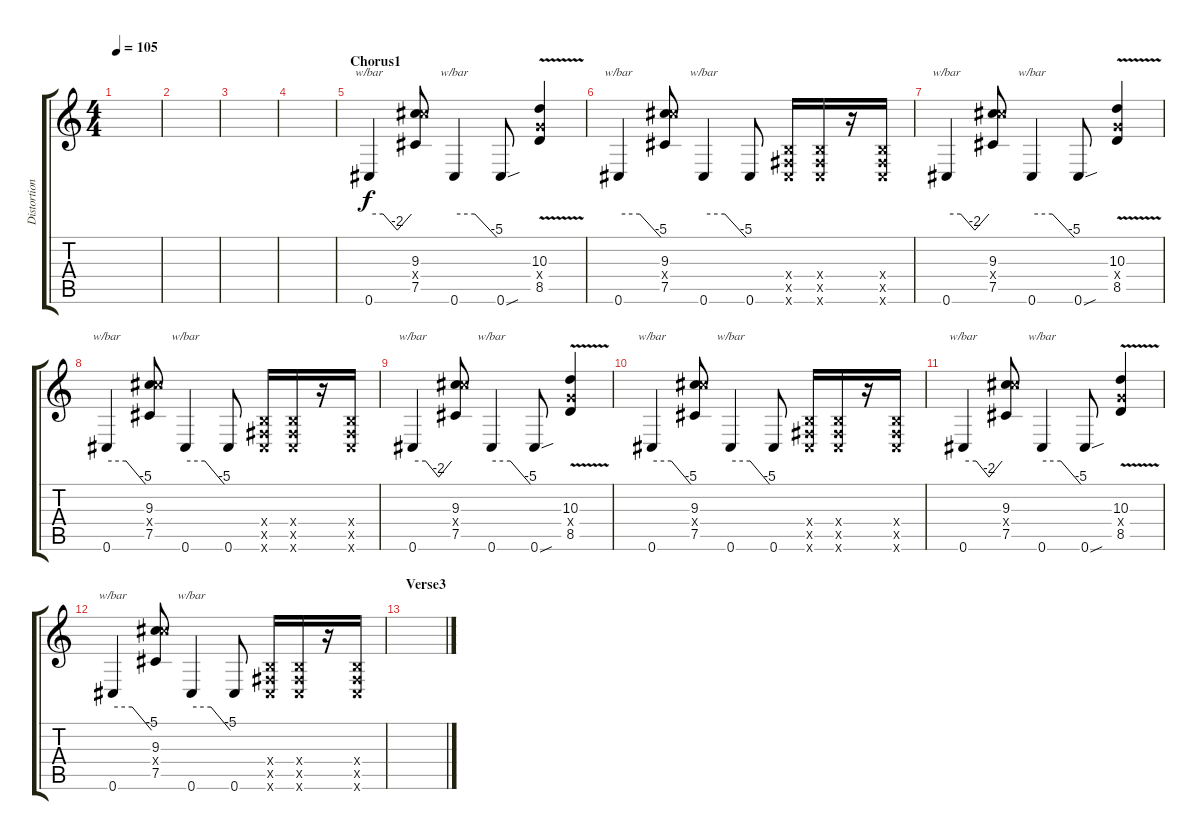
\track ("Distortion Guitar1" "Distortion") {instrument distortionguitar}
\staff {score tabs}
\tuning (Db4 Ab3 E3 B2 Gb2 Db2) {hide}
\ts (4 4)
\tempo 105
\clef g2
\ks c
|
|
|
|
\section ("" "Chorus1")
0.6.4{tbe (custom default 0 0 20 0 40 -8 60 0)} (9.3 14.4{x} 7.5).8 0.6.4{tbe (custom default 0 0 29 0 60 -20)} 0.6{sou}.8 (10.3{v} 8.4{x} 8.5{v}).4 |
0.6.4{tbe (custom default 0 0 30 0 60 -20)} (9.3 14.4{x} 7.5).8 0.6.4{tbe (custom default 0 0 30 0 60 -20)} 0.6.8 (0.4{x} 0.5{x} 0.6{x}).16 (0.4{x} 0.5{x} 0.6{x}).16 r.16 (0.4{x} 0.5{x} 0.6{x}).16 |
0.6.4{tbe (custom default 0 0 20 0 40 -8 60 0)} (9.3 14.4{x} 7.5).8 0.6.4{tbe (custom default 0 0 29 0 60 -20)} 0.6{sou}.8 (10.3{v} 8.4{x} 8.5{v}).4 |
0.6.4{tbe (custom default 0 0 30 0 60 -20)} (9.3 14.4{x} 7.5).8 0.6.4{tbe (custom default 0 0 30 0 60 -20)} 0.6.8 (0.4{x} 0.5{x} 0.6{x}).16 (0.4{x} 0.5{x} 0.6{x}).16 r.16 (0.4{x} 0.5{x} 0.6{x}).16 |
0.6.4{tbe (custom default 0 0 20 0 40 -8 60 0)} (9.3 14.4{x} 7.5).8 0.6.4{tbe (custom default 0 0 29 0 60 -20)} 0.6{sou}.8 (10.3{v} 8.4{x} 8.5{v}).4 |
0.6.4{tbe (custom default 0 0 30 0 60 -20)} (9.3 14.4{x} 7.5).8 0.6.4{tbe (custom default 0 0 30 0 60 -20)} 0.6.8 (0.4{x} 0.5{x} 0.6{x}).16 (0.4{x} 0.5{x} 0.6{x}).16 r.16 (0.4{x} 0.5{x} 0.6{x}).16 |
0.6.4{tbe (custom default 0 0 20 0 40 -8 60 0)} (9.3 14.4{x} 7.5).8 0.6.4{tbe (custom default 0 0 29 0 60 -20)} 0.6{sou}.8 (10.3{v} 8.4{x} 8.5{v}).4 |
0.6.4{tbe (custom default 0 0 30 0 60 -20)} (9.3 14.4{x} 7.5).8 0.6.4{tbe (custom default 0 0 30 0 60 -20)} 0.6.8 (0.4{x} 0.5{x} 0.6{x}).16 (0.4{x} 0.5{x} 0.6{x}).16 r.16 (0.4{x} 0.5{x} 0.6{x}).16 |
\section ("" "Verse3")
